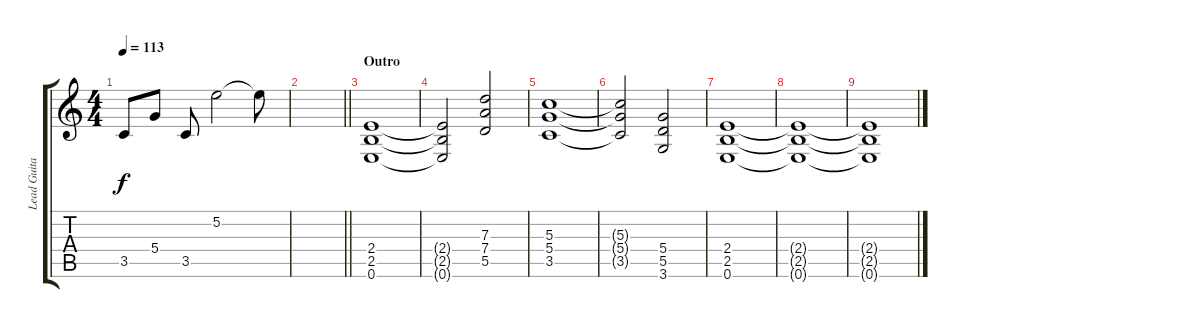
\track ("Lead Guitar" "Lead Guita") {instrument electricguitarclean}
\staff {score tabs}
\tuning (E4 B3 G3 D3 A2 E2) {hide}
\ts (4 4)
\tempo 113
\clef g2
\ks c
3.5.8{dy f} 5.4.8 3.5.8 5.2.2 5.2{t}.8 |
\barLineRight lightlight
|
\section ("" "Outro")
(2.4 2.5 0.6).1{volume 16 balance 0 instrument distortionguitar} |
(2.4{t} 2.5{t} 0.6{t}).2 (7.3 7.4 5.5).2 |
(5.3 5.4 3.5).1 |
(5.3{t} 5.4{t} 3.5{t}).2 (5.4 5.5 3.6).2 |
(2.4 2.5 0.6).1 |
(2.4{t} 2.5{t} 0.6{t}).1 |
(2.4{t} 2.5{t} 0.6{t}).1
